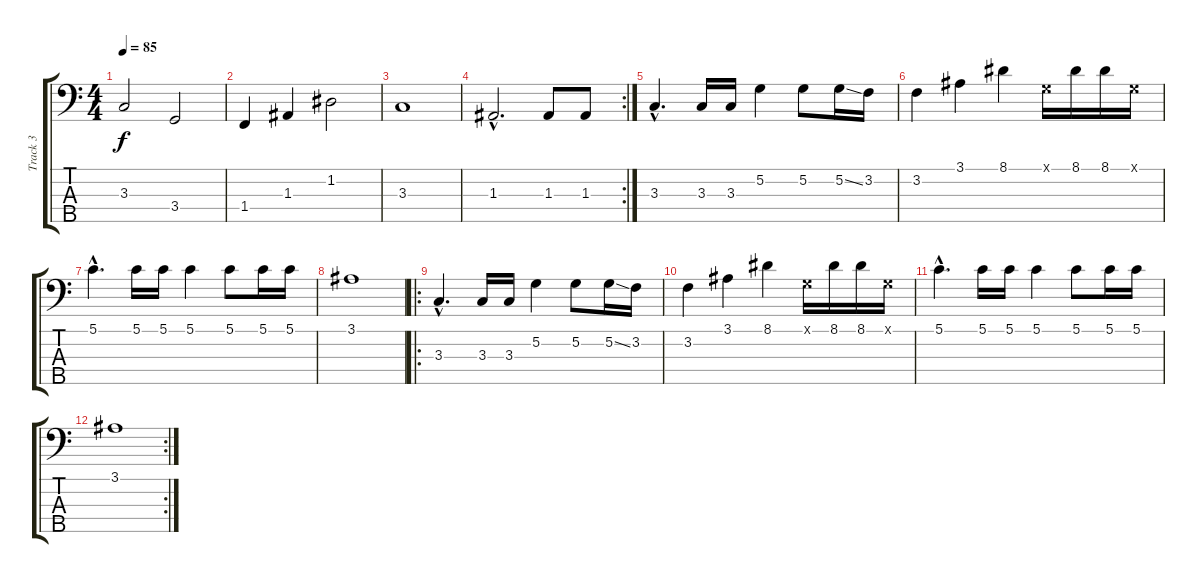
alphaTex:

\track ("Track 3" "Track 3") {instrument acousticbass}
\staff {score tabs}
\tuning (G2 D2 A1 E1 B0) {hide}
\ts (4 4)
\tempo 85
\clef f4
\ks c
3.3.2{dy f instrument acousticbass} 3.4.2 |
1.4.4 1.3.4 1.2.2 |
3.3.1 |
\rc 2
1.3{hac}.2{d} 1.3.8 1.3.8 |
3.3{hac}.4{d} 3.3.16 3.3.16 5.2.4 5.2.8 5.2{ss}.16 3.2.16 |
3.2.4 3.1.4 8.1.4 0.1{x}.16 8.1.16 8.1.16 0.1{x}.16 |
5.1{hac}.4{d} 5.1.16 5.1.16 5.1.4 5.1.8 5.1.16 5.1.16 |
3.1.1 |
\ro
3.3{hac}.4{d} 3.3.16 3.3.16 5.2.4 5.2.8 5.2{ss}.16 3.2.16 |
3.2.4 3.1.4 8.1.4 0.1{x}.16 8.1.16 8.1.16 0.1{x}.16 |
5.1{hac}.4{d} 5.1.16 5.1.16 5.1.4 5.1.8 5.1.16 5.1.16 |
\rc 2
3.1.1
